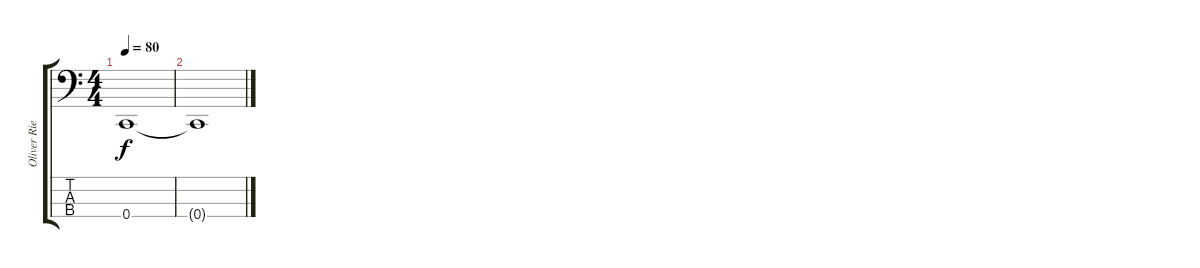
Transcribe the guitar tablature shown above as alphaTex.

\track ("Oliver Riedel // Bass" "Oliver Rie") {instrument electricbassfinger}
\staff {score tabs}
\tuning (F2 C2 G1 C1) {hide}
\ts (4 4)
\tempo 80
\clef f4
\ks c
0.4.1{dy f volume 0} |
0.4{t}.1
